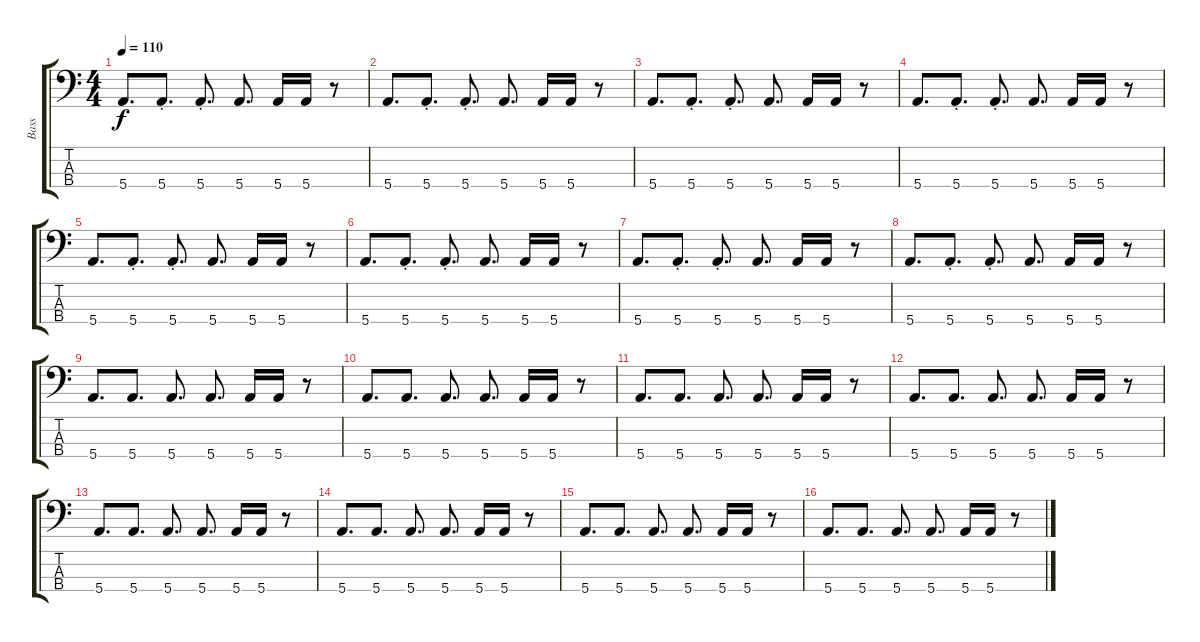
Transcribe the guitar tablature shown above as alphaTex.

\track ("Bass" "Bass") {instrument electricbassfinger}
\staff {score tabs}
\tuning (G2 D2 A1 E1) {hide}
\ts (4 4)
\tempo 110
\clef f4
\ks c
5.4.8{d dy f} 5.4{st}.8{d} 5.4{st}.8{d} 5.4.8{d} 5.4.16 5.4.16 r.8 |
5.4.8{d} 5.4{st}.8{d} 5.4{st}.8{d} 5.4.8{d} 5.4.16 5.4.16 r.8 |
5.4.8{d} 5.4{st}.8{d} 5.4{st}.8{d} 5.4.8{d} 5.4.16 5.4.16 r.8 |
5.4.8{d} 5.4{st}.8{d} 5.4{st}.8{d} 5.4.8{d} 5.4.16 5.4.16 r.8 |
5.4.8{d} 5.4{st}.8{d} 5.4{st}.8{d} 5.4.8{d} 5.4.16 5.4.16 r.8 |
5.4.8{d} 5.4{st}.8{d} 5.4{st}.8{d} 5.4.8{d} 5.4.16 5.4.16 r.8 |
5.4.8{d} 5.4{st}.8{d} 5.4{st}.8{d} 5.4.8{d} 5.4.16 5.4.16 r.8 |
5.4.8{d} 5.4{st}.8{d} 5.4{st}.8{d} 5.4.8{d} 5.4.16 5.4.16 r.8 |
5.4.8{d instrument electricbassfinger} 5.4.8{d} 5.4.8{d} 5.4.8{d} 5.4.16 5.4.16 r.8 |
5.4.8{d} 5.4.8{d} 5.4.8{d} 5.4.8{d} 5.4.16 5.4.16 r.8 |
5.4.8{d} 5.4.8{d} 5.4.8{d} 5.4.8{d} 5.4.16 5.4.16 r.8 |
5.4.8{d} 5.4.8{d} 5.4.8{d} 5.4.8{d} 5.4.16 5.4.16 r.8 |
5.4.8{d} 5.4.8{d} 5.4.8{d} 5.4.8{d} 5.4.16 5.4.16 r.8 |
5.4.8{d} 5.4.8{d} 5.4.8{d} 5.4.8{d} 5.4.16 5.4.16 r.8 |
5.4.8{d} 5.4.8{d} 5.4.8{d} 5.4.8{d} 5.4.16 5.4.16 r.8 |
5.4.8{d} 5.4.8{d} 5.4.8{d} 5.4.8{d} 5.4.16 5.4.16 r.8
